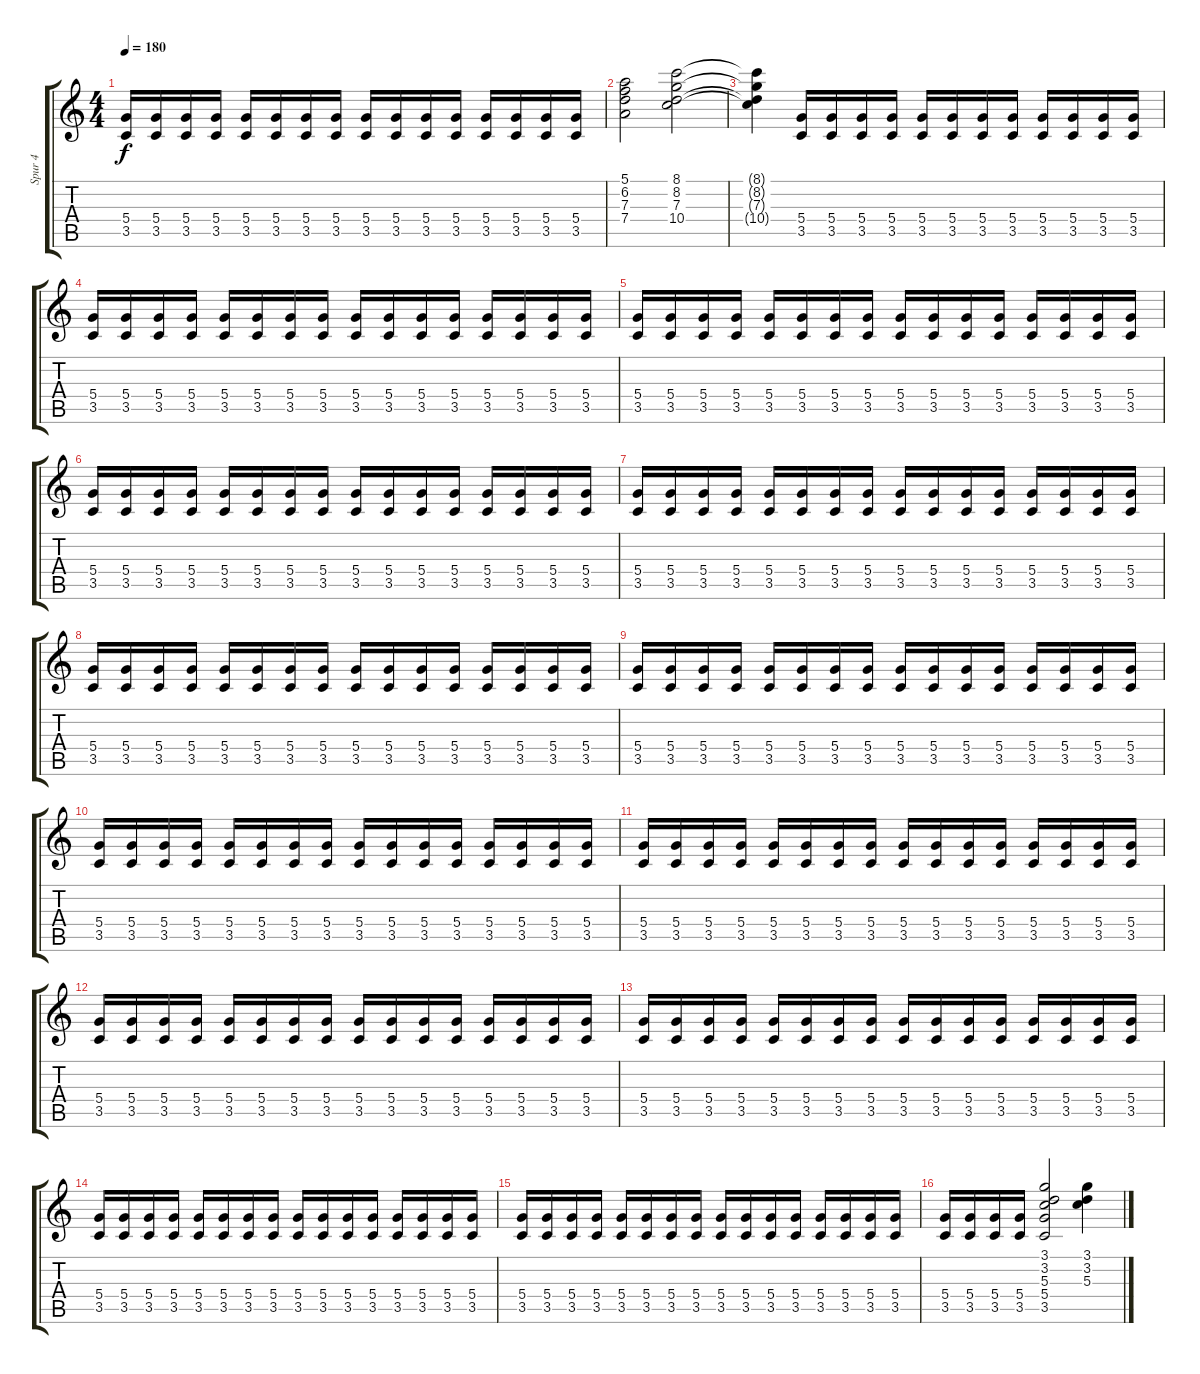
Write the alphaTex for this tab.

\track ("Spur 4" "Spur 4") {instrument overdrivenguitar}
\staff {score tabs}
\tuning (E4 B3 G3 D3 A2 E2) {hide}
\ts (4 4)
\tempo 180
\clef g2
\ks c
(5.4 3.5).16{dy f} (5.4 3.5).16 (5.4 3.5).16 (5.4 3.5).16 (5.4 3.5).16 (5.4 3.5).16 (5.4 3.5).16 (5.4 3.5).16 (5.4 3.5).16 (5.4 3.5).16 (5.4 3.5).16 (5.4 3.5).16 (5.4 3.5).16 (5.4 3.5).16 (5.4 3.5).16 (5.4 3.5).16 |
(5.1 6.2 7.3 7.4).2 (8.1 8.2 7.3 10.4).2 |
(8.1{t} 8.2{t} 7.3{t} 10.4{t}).4 (5.4 3.5).16 (5.4 3.5).16 (5.4 3.5).16 (5.4 3.5).16 (5.4 3.5).16 (5.4 3.5).16 (5.4 3.5).16 (5.4 3.5).16 (5.4 3.5).16 (5.4 3.5).16 (5.4 3.5).16 (5.4 3.5).16 |
(5.4 3.5).16 (5.4 3.5).16 (5.4 3.5).16 (5.4 3.5).16 (5.4 3.5).16 (5.4 3.5).16 (5.4 3.5).16 (5.4 3.5).16 (5.4 3.5).16 (5.4 3.5).16 (5.4 3.5).16 (5.4 3.5).16 (5.4 3.5).16 (5.4 3.5).16 (5.4 3.5).16 (5.4 3.5).16 |
(5.4 3.5).16 (5.4 3.5).16 (5.4 3.5).16 (5.4 3.5).16 (5.4 3.5).16 (5.4 3.5).16 (5.4 3.5).16 (5.4 3.5).16 (5.4 3.5).16 (5.4 3.5).16 (5.4 3.5).16 (5.4 3.5).16 (5.4 3.5).16 (5.4 3.5).16 (5.4 3.5).16 (5.4 3.5).16 |
(5.4 3.5).16 (5.4 3.5).16 (5.4 3.5).16 (5.4 3.5).16 (5.4 3.5).16 (5.4 3.5).16 (5.4 3.5).16 (5.4 3.5).16 (5.4 3.5).16 (5.4 3.5).16 (5.4 3.5).16 (5.4 3.5).16 (5.4 3.5).16 (5.4 3.5).16 (5.4 3.5).16 (5.4 3.5).16 |
(5.4 3.5).16 (5.4 3.5).16 (5.4 3.5).16 (5.4 3.5).16 (5.4 3.5).16 (5.4 3.5).16 (5.4 3.5).16 (5.4 3.5).16 (5.4 3.5).16 (5.4 3.5).16 (5.4 3.5).16 (5.4 3.5).16 (5.4 3.5).16 (5.4 3.5).16 (5.4 3.5).16 (5.4 3.5).16 |
(5.4 3.5).16 (5.4 3.5).16 (5.4 3.5).16 (5.4 3.5).16 (5.4 3.5).16 (5.4 3.5).16 (5.4 3.5).16 (5.4 3.5).16 (5.4 3.5).16 (5.4 3.5).16 (5.4 3.5).16 (5.4 3.5).16 (5.4 3.5).16 (5.4 3.5).16 (5.4 3.5).16 (5.4 3.5).16 |
(5.4 3.5).16 (5.4 3.5).16 (5.4 3.5).16 (5.4 3.5).16 (5.4 3.5).16 (5.4 3.5).16 (5.4 3.5).16 (5.4 3.5).16 (5.4 3.5).16 (5.4 3.5).16 (5.4 3.5).16 (5.4 3.5).16 (5.4 3.5).16 (5.4 3.5).16 (5.4 3.5).16 (5.4 3.5).16 |
(5.4 3.5).16 (5.4 3.5).16 (5.4 3.5).16 (5.4 3.5).16 (5.4 3.5).16 (5.4 3.5).16 (5.4 3.5).16 (5.4 3.5).16 (5.4 3.5).16 (5.4 3.5).16 (5.4 3.5).16 (5.4 3.5).16 (5.4 3.5).16 (5.4 3.5).16 (5.4 3.5).16 (5.4 3.5).16 |
(5.4 3.5).16 (5.4 3.5).16 (5.4 3.5).16 (5.4 3.5).16 (5.4 3.5).16 (5.4 3.5).16 (5.4 3.5).16 (5.4 3.5).16 (5.4 3.5).16 (5.4 3.5).16 (5.4 3.5).16 (5.4 3.5).16 (5.4 3.5).16 (5.4 3.5).16 (5.4 3.5).16 (5.4 3.5).16 |
(5.4 3.5).16 (5.4 3.5).16 (5.4 3.5).16 (5.4 3.5).16 (5.4 3.5).16 (5.4 3.5).16 (5.4 3.5).16 (5.4 3.5).16 (5.4 3.5).16 (5.4 3.5).16 (5.4 3.5).16 (5.4 3.5).16 (5.4 3.5).16 (5.4 3.5).16 (5.4 3.5).16 (5.4 3.5).16 |
(5.4 3.5).16 (5.4 3.5).16 (5.4 3.5).16 (5.4 3.5).16 (5.4 3.5).16 (5.4 3.5).16 (5.4 3.5).16 (5.4 3.5).16 (5.4 3.5).16 (5.4 3.5).16 (5.4 3.5).16 (5.4 3.5).16 (5.4 3.5).16 (5.4 3.5).16 (5.4 3.5).16 (5.4 3.5).16 |
(5.4 3.5).16 (5.4 3.5).16 (5.4 3.5).16 (5.4 3.5).16 (5.4 3.5).16 (5.4 3.5).16 (5.4 3.5).16 (5.4 3.5).16 (5.4 3.5).16 (5.4 3.5).16 (5.4 3.5).16 (5.4 3.5).16 (5.4 3.5).16 (5.4 3.5).16 (5.4 3.5).16 (5.4 3.5).16 |
(5.4 3.5).16 (5.4 3.5).16 (5.4 3.5).16 (5.4 3.5).16 (5.4 3.5).16 (5.4 3.5).16 (5.4 3.5).16 (5.4 3.5).16 (5.4 3.5).16 (5.4 3.5).16 (5.4 3.5).16 (5.4 3.5).16 (5.4 3.5).16 (5.4 3.5).16 (5.4 3.5).16 (5.4 3.5).16 |
(5.4 3.5).16 (5.4 3.5).16 (5.4 3.5).16 (5.4 3.5).16 (3.1 3.2 5.3 5.4 3.5).2 (3.1 3.2 5.3).4
